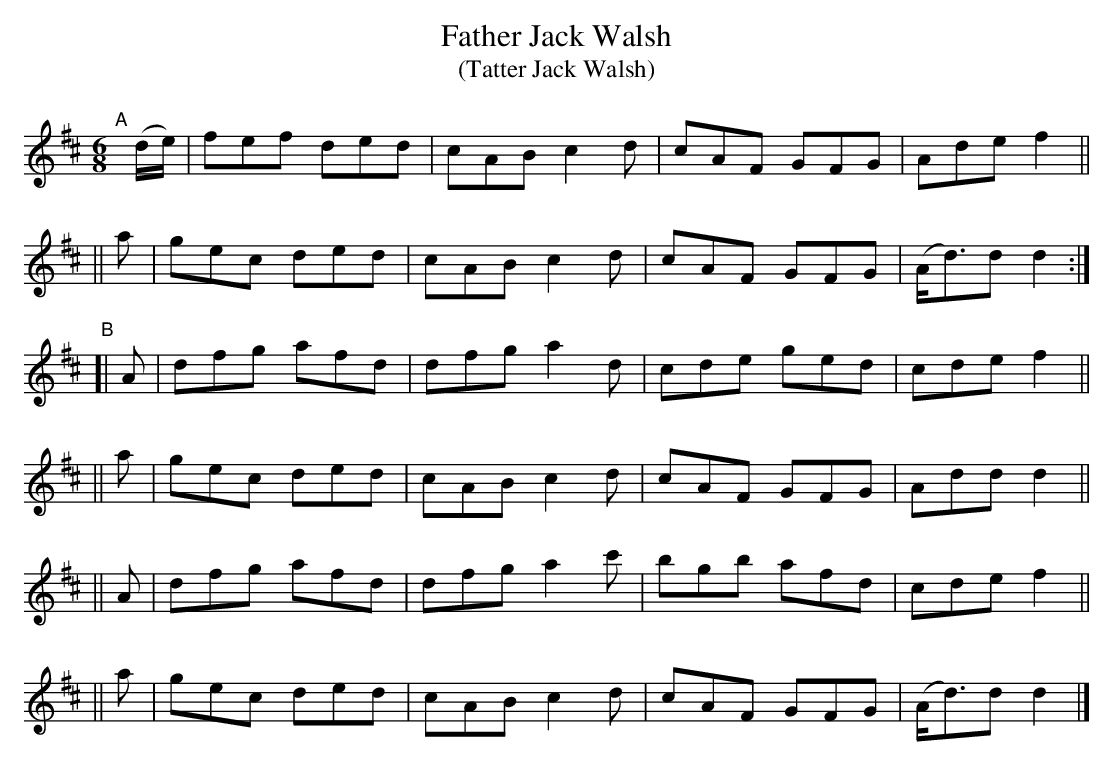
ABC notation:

X:1
T: Father Jack Walsh
T: (Tatter Jack Walsh)
M: 6/8
L: 1/8
K: D
"^A"[|]\
(d/e/) | fef ded | cAB c2d | cAF GFG | Ade    f2 ||
|| a   | gec ded | cAB c2d | cAF GFG | (A<d)d d2 :|
"^B"\
[| A | dfg afd | dfg a2d  | cde ged | cde    f2 ||
|| a | gec ded | cAB c2d  | cAF GFG | Add    d2 ||
|| A | dfg afd | dfg a2c' | bgb afd | cde    f2 ||
|| a | gec ded | cAB c2d  | cAF GFG | (A<d)d d2 |]
